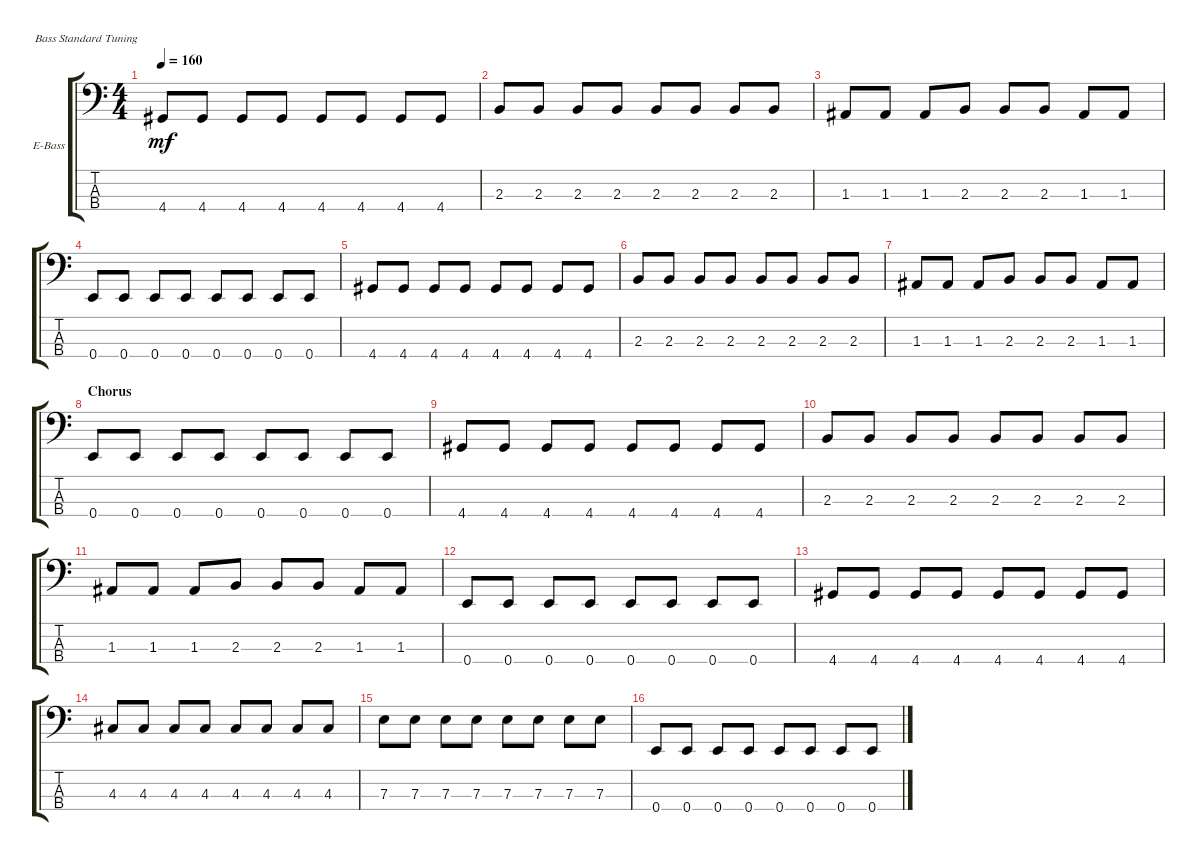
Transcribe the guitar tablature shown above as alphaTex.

\defaultSystemsLayout 4
\bracketExtendMode groupsimilarinstruments
\firstSystemTrackNameOrientation horizontal
\otherSystemsTrackNameOrientation horizontal
\track ("Electric Bass" "E-Bass") {instrument electricbassfinger}
\staff {score tabs}
\tuning (G2 D2 A1 E1)
\ts (4 4)
\tempo 160
\clef f4
\ks c
4.4.8{dy mf} 4.4.8 4.4.8 4.4.8 4.4.8 4.4.8 4.4.8 4.4.8 |
2.3.8 2.3.8 2.3.8 2.3.8 2.3.8 2.3.8 2.3.8 2.3.8 |
1.3.8 1.3.8 1.3.8 2.3.8 2.3.8 2.3.8 1.3.8 1.3.8 |
0.4.8 0.4.8 0.4.8 0.4.8 0.4.8 0.4.8 0.4.8 0.4.8 |
4.4.8 4.4.8 4.4.8 4.4.8 4.4.8 4.4.8 4.4.8 4.4.8 |
2.3.8 2.3.8 2.3.8 2.3.8 2.3.8 2.3.8 2.3.8 2.3.8 |
1.3.8 1.3.8 1.3.8 2.3.8 2.3.8 2.3.8 1.3.8 1.3.8 |
\section ("" "Chorus")
0.4.8 0.4.8 0.4.8 0.4.8 0.4.8 0.4.8 0.4.8 0.4.8 |
4.4.8 4.4.8 4.4.8 4.4.8 4.4.8 4.4.8 4.4.8 4.4.8 |
2.3.8 2.3.8 2.3.8 2.3.8 2.3.8 2.3.8 2.3.8 2.3.8 |
1.3.8 1.3.8 1.3.8 2.3.8 2.3.8 2.3.8 1.3.8 1.3.8 |
0.4.8 0.4.8 0.4.8 0.4.8 0.4.8 0.4.8 0.4.8 0.4.8 |
4.4.8 4.4.8 4.4.8 4.4.8 4.4.8 4.4.8 4.4.8 4.4.8 |
4.3.8 4.3.8 4.3.8 4.3.8 4.3.8 4.3.8 4.3.8 4.3.8 |
7.3.8 7.3.8 7.3.8 7.3.8 7.3.8 7.3.8 7.3.8 7.3.8 |
0.4.8 0.4.8 0.4.8 0.4.8 0.4.8 0.4.8 0.4.8 0.4.8
